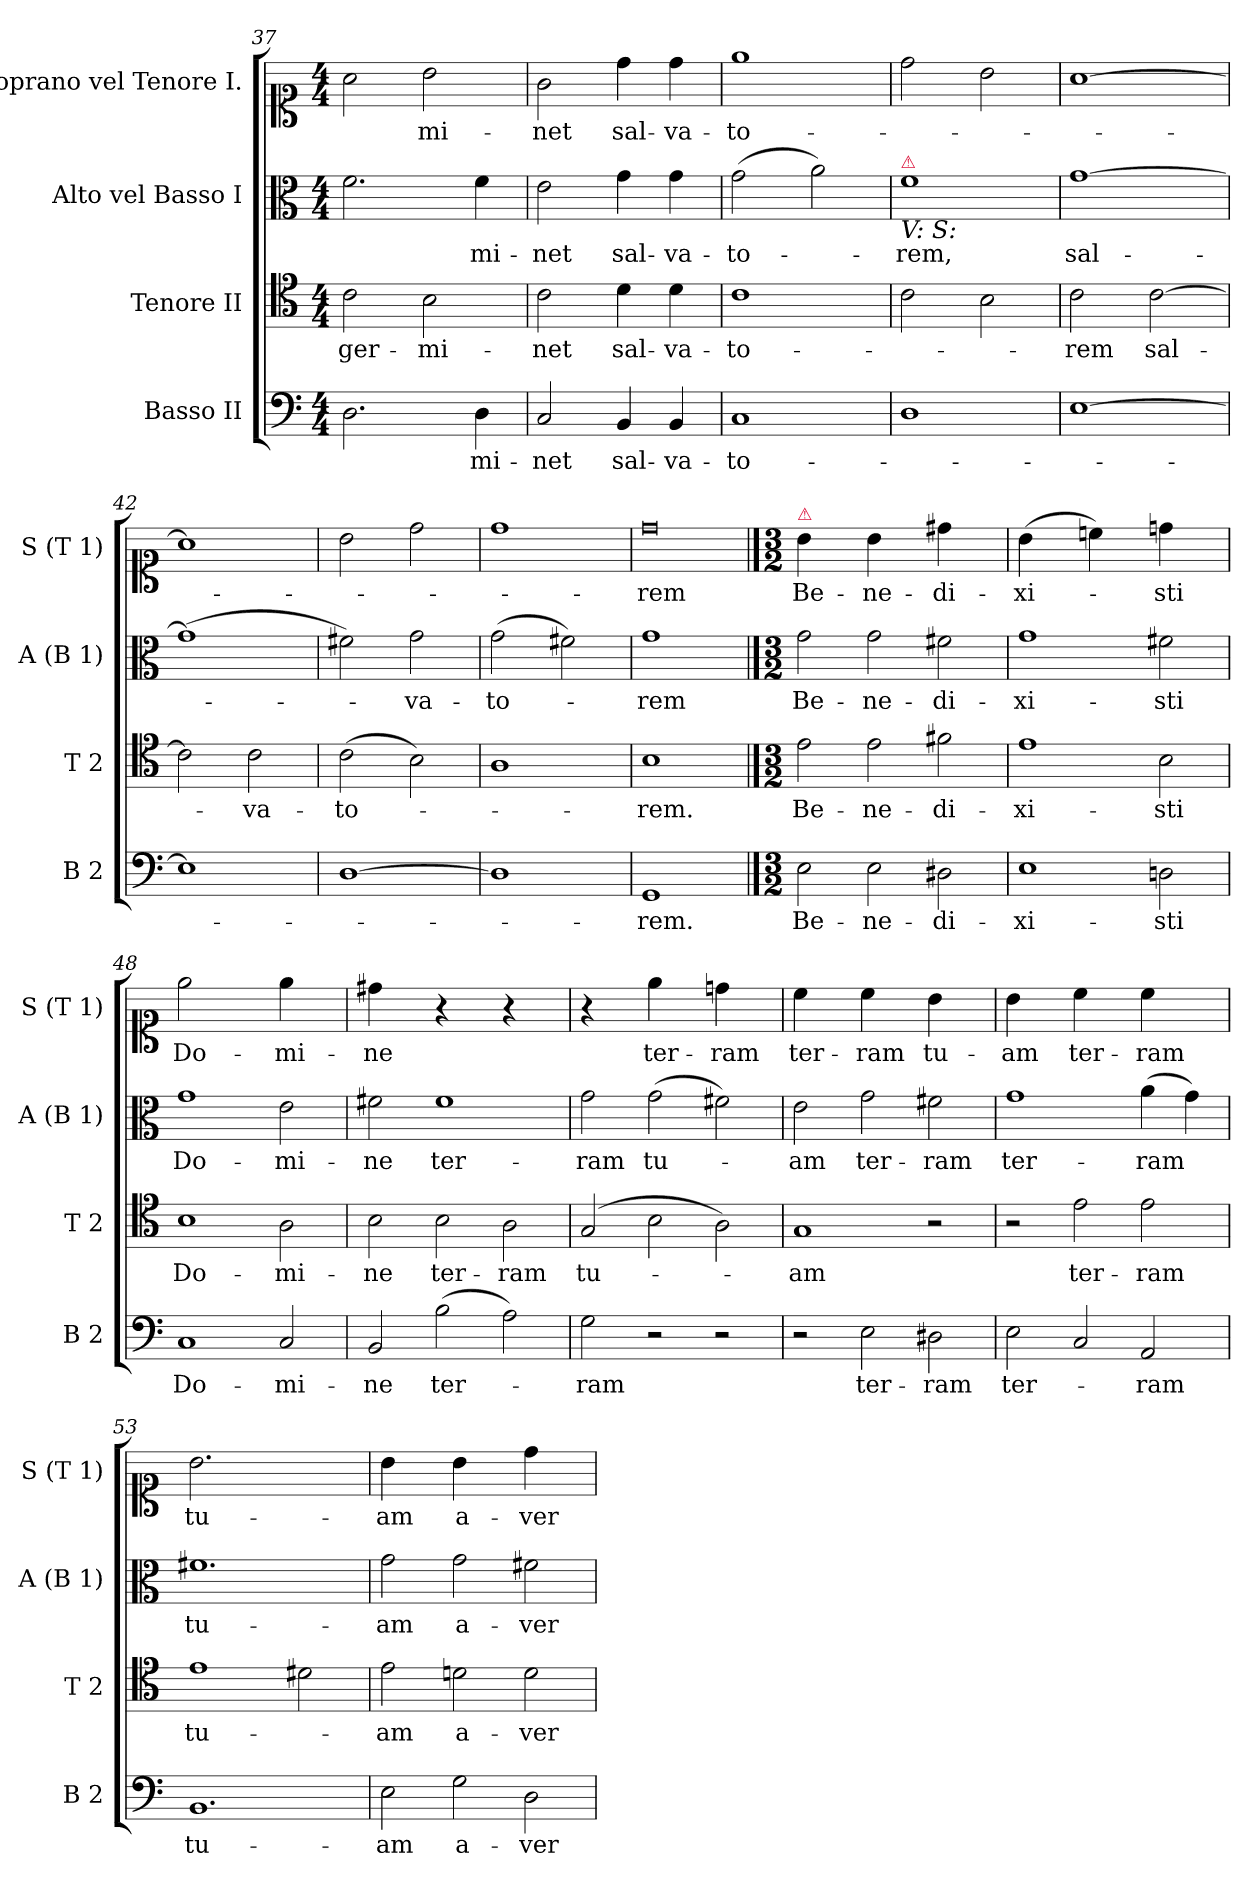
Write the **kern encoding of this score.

**kern	**text	**kern	**text	**kern	**text	**kern	**text
*part4	*part4	*part3	*part3	*part2	*part2	*part1	*part1
*staff4	*staff4	*staff3	*staff3	*staff2	*staff2	*staff1	*staff1
*I"Basso II	*	*I"Tenore II	*	*I"Alto vel Basso I	*	*I"Soprano vel Tenore I.	*
*I'B 2	*	*I'T 2	*	*I'A (B 1)	*	*I'S (T 1)	*
*clefF4	*	*clefC4	*	*clefC3	*	*clefC1	*
*k[]	*	*k[]	*	*k[]	*	*k[]	*
*M4/4	*	*M4/4	*	*M4/4	*	*M4/4	*
=37	=37	=37	=37	=37	=37	=37	=37
2.D\	.	2c\	ger-	2.f\	.	2a\	.
.	.	2B\	-mi-	.	.	2b\	-mi-
4D\	-mi-	.	.	4f\	-mi-	.	.
=38	=38	=38	=38	=38	=38	=38	=38
2C/	-net	2c\	-net	2e\	-net	2g\	-net
4BB/	sal-	4d\	sal-	4g\	sal-	4dd\	sal-
4BB/	-va-	4d\	-va-	4g\	-va-	4dd\	-va-
=39	=39	=39	=39	=39	=39	=39	=39
1C	-to-	1c	-to-	(>2g\	-to-	1ee	-to-
.	.	.	.	2a\)	.	.	.
=40	=40	=40	=40	=40	=40	=40	=40
!	!	!	!	!LO:TX:b:i:t=V&colon; S&colon;	!	!	!
!	!	!	!	!LO:TX:a:color=crimson:t=⚠	!	!	!
1D	.	2c\	.	1f	-rem,	2dd\	.
.	.	2B\	.	.	.	2b\	.
=41	=41	=41	=41	=41	=41	=41	=41
[1E	.	2c\	-rem	[1g	sal-	[1a	.
.	.	[2c\	sal-	.	.	.	.
=42	=42	=42	=42	=42	=42	=42	=42
1E]	.	2c\]	.	(>1g]	.	1a]	.
.	.	2c\	-va-	.	.	.	.
=43	=43	=43	=43	=43	=43	=43	=43
[1D	.	(>2c\	-to-	2f#X\)	.	2b\	.
.	.	2B\)	.	2g\	-va-	2dd\	.
=44	=44	=44	=44	=44	=44	=44	=44
1D]	.	1A	.	(>2g\	-to-	1dd	.
.	.	.	.	2f#X\)	.	.	.
=45	=45	=45	=45	=45	=45	=45	=45
!	!	!	!	!	!	!LO:N:vis=0	!
1GG	-rem.	1B	-rem.	1g	-rem	1dd	-rem
==46	==46	==46	==46	==46	==46	==46	==46
*M3/2	*	*M3/2	*	*M3/2	*	*M3/2	*
!	!	!	!	!	!	!LO:TX:a:color=crimson:t=⚠	!
!	!	!	!	!	!	!LO:N:vis=4	!
2E\	Be-	2e\	Be-	2g\	Be-	2b\	Be-
!	!	!	!	!	!	!LO:N:vis=4	!
2E\	-ne-	2e\	-ne-	2g\	-ne-	2b\	-ne-
!	!	!	!	!	!	!LO:N:vis=4	!
2D#X\	-di-	2f#X\	-di-	2f#X\	-di-	2dd#X\	-di-
=47	=47	=47	=47	=47	=47	=47	=47
!	!	!	!	!	!	!LO:N:vis=4	!
1E	-xi-	1e	-xi-	1g	-xi-	(>2b\	-xi-
!	!	!	!	!	!	!LO:N:vis=4	!
.	.	.	.	.	.	2ccn\)	.
!	!	!	!	!	!	!LO:N:vis=4	!
2Dn\	-sti	2B\	-sti	2f#X\	-sti	2ddn\	-sti
=48	=48	=48	=48	=48	=48	=48	=48
!	!	!	!	!	!	!LO:N:vis=2	!
1C	Do-	1B	Do-	1g	Do-	1ee	Do-
!	!	!	!	!	!	!LO:N:vis=4	!
2C/	-mi-	2A\	-mi-	2e\	-mi-	2ee\	-mi-
=49	=49	=49	=49	=49	=49	=49	=49
!	!	!	!	!	!	!LO:N:vis=4	!
2BB/	-ne	2B\	-ne	2f#X\	-ne	2dd#X\	-ne
!	!	!	!	!	!	!LO:N:vis=4	!
(>2B\	ter-	2B\	ter-	1f#	ter-	2r	.
!	!	!	!	!	!	!LO:N:vis=4	!
2A\)	.	2A\	-ram	.	.	2r	.
=50	=50	=50	=50	=50	=50	=50	=50
!	!	!	!	!	!	!LO:N:vis=4	!
2G\	-ram	(>2G/	tu-	2g\	-ram	2r	.
!	!	!	!	!	!	!LO:N:vis=4	!
2r	.	2B\	.	(>2g\	tu-	2ee\	ter-
!	!	!	!	!	!	!LO:N:vis=4	!
2r	.	2A\)	.	2f#X\)	.	2ddn\	-ram
=51	=51	=51	=51	=51	=51	=51	=51
!	!	!	!	!	!	!LO:N:vis=4	!
2r	.	1G	-am	2e\	-am	2cc\	ter-
!	!	!	!	!	!	!LO:N:vis=4	!
2E\	ter-	.	.	2g\	ter-	2cc\	-ram
!	!	!	!	!	!	!LO:N:vis=4	!
2D#X\	-ram	2r	.	2f#X\	-ram	2b\	tu-
=52	=52	=52	=52	=52	=52	=52	=52
!	!	!	!	!	!	!LO:N:vis=4	!
2E\	ter-	2r	.	1g	ter-	2b\	-am
!	!	!	!	!	!	!LO:N:vis=4	!
2C/	.	2e\	ter-	.	.	2cc\	ter-
!	!	!	!	!	!	!LO:N:vis=4	!
2AA/	-ram	2e\	-ram	(>4a\	-ram	2cc\	-ram
.	.	.	.	4g\)	.	.	.
=53	=53	=53	=53	=53	=53	=53	=53
!	!	!	!	!	!	!LO:N:vis=2.	!
1.BB	tu-	1e	tu-	1.f#X	tu-	1.b	tu-
.	.	2d#X\	.	.	.	.	.
=54	=54	=54	=54	=54	=54	=54	=54
!	!	!	!	!	!	!LO:N:vis=4	!
2E\	-am	2e\	-am	2g\	-am	2b\	-am
!	!	!	!	!	!	!LO:N:vis=4	!
2G\	a-	2dn\	a-	2g\	a-	2b\	a-
!	!	!	!	!	!	!LO:N:vis=4	!
2D\	-ver-	2d\	-ver-	2f#X\	-ver-	2dd\	-ver-
=	=	=	=	=	=	=	=
*-	*-	*-	*-	*-	*-	*-	*-
